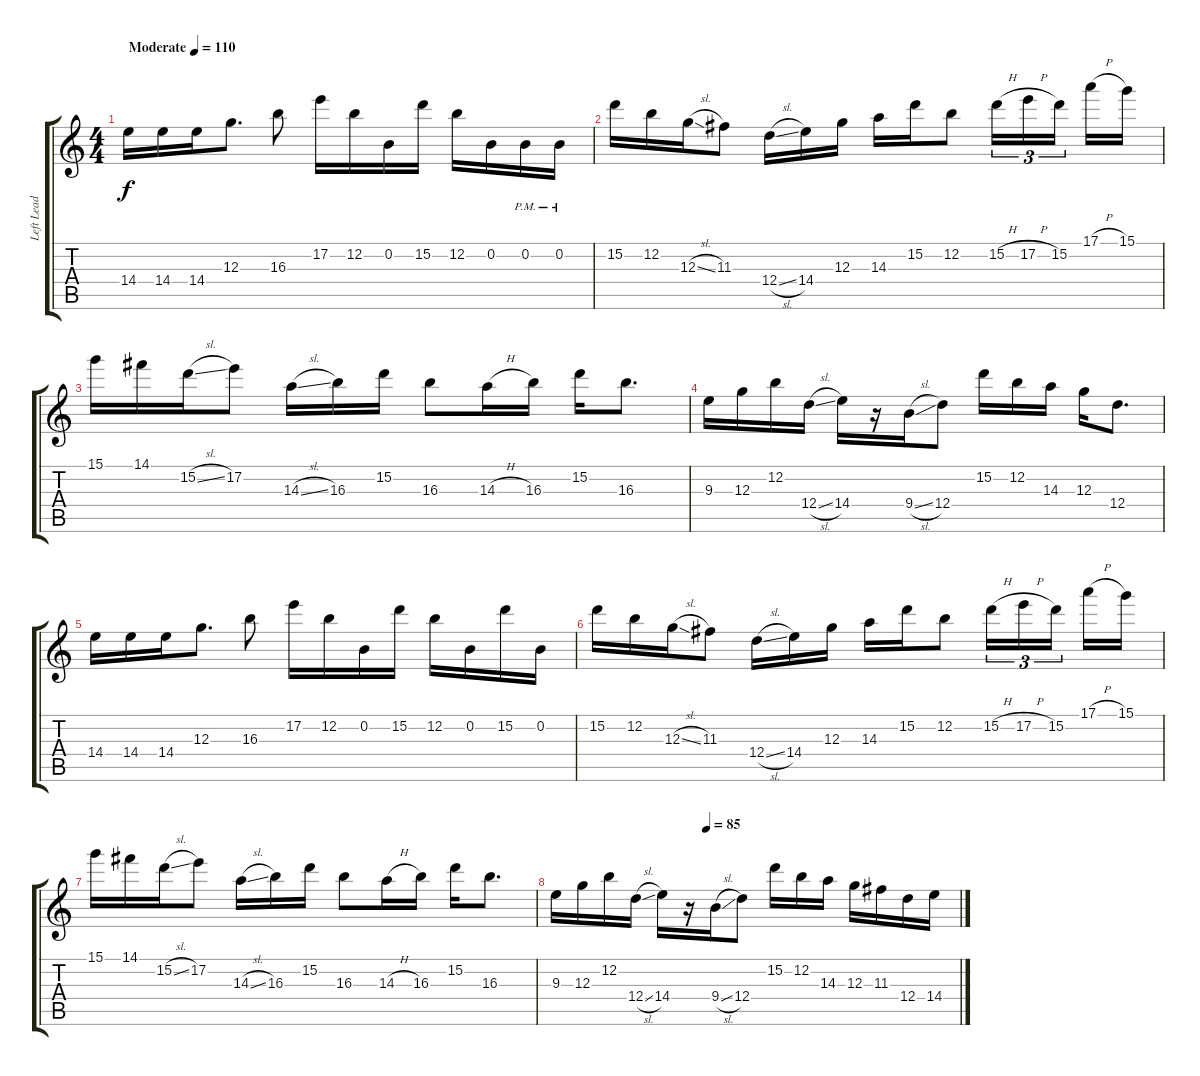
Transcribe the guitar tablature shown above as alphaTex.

\track ("Left Lead Guitar (by remy2828)" "Left Lead ") {instrument distortionguitar}
\staff {score tabs}
\tuning (E4 B3 G3 D3 A2 D2) {hide}
\ts (4 4)
\tempo (110 "Moderate")
\clef g2
\ks c
14.4.16{dy f instrument distortionguitar} 14.4.16 14.4.16 12.3.8{d} 16.3.8 17.2.16 12.2.16 0.2.16 15.2.16 12.2.16 0.2.16 0.2{pm}.16 0.2{pm}.16 |
15.2.16 12.2.16 12.3{sl}.16 11.3.8 12.4{sl}.16 14.4.16 12.3.16 14.3.16 15.2.16 12.2.8 15.2{h}.16{tu (3 2)} 17.2{h}.16{tu (3 2)} 15.2.16{tu (3 2) beam splitsecondary} 17.1{h}.16 15.1.16 |
15.1.16 14.1.16 15.2{sl}.16 17.2.8 14.3{sl}.16 16.3.16 15.2.16 16.3.8 14.3{h}.16 16.3.16 15.2.16 16.3.8{d} |
9.3.16 12.3.16 12.2.16 12.4{sl}.16 14.4.16 r.16 9.4{sl}.16 12.4.8 15.2.16 12.2.16 14.3.16 12.3.16 12.4.8{d} |
14.4.16 14.4.16 14.4.16 12.3.8{d} 16.3.8 17.2.16 12.2.16 0.2.16 15.2.16 12.2.16 0.2.16 15.2.16 0.2.16 |
15.2.16 12.2.16 12.3{sl}.16 11.3.8 12.4{sl}.16 14.4.16 12.3.16 14.3.16 15.2.16 12.2.8 15.2{h}.16{tu (3 2)} 17.2{h}.16{tu (3 2)} 15.2.16{tu (3 2) beam splitsecondary} 17.1{h}.16 15.1.16 |
15.1.16 14.1.16 15.2{sl}.16 17.2.8 14.3{sl}.16 16.3.16 15.2.16 16.3.8 14.3{h}.16 16.3.16 15.2.16 16.3.8{d} |
\tempo (85 0.375)
9.3.16 12.3.16 12.2.16 12.4{sl}.16 14.4.16 r.16 9.4{sl}.16 12.4.8 15.2.16 12.2.16 14.3.16 12.3.16 11.3.16 12.4.16 14.4.16
